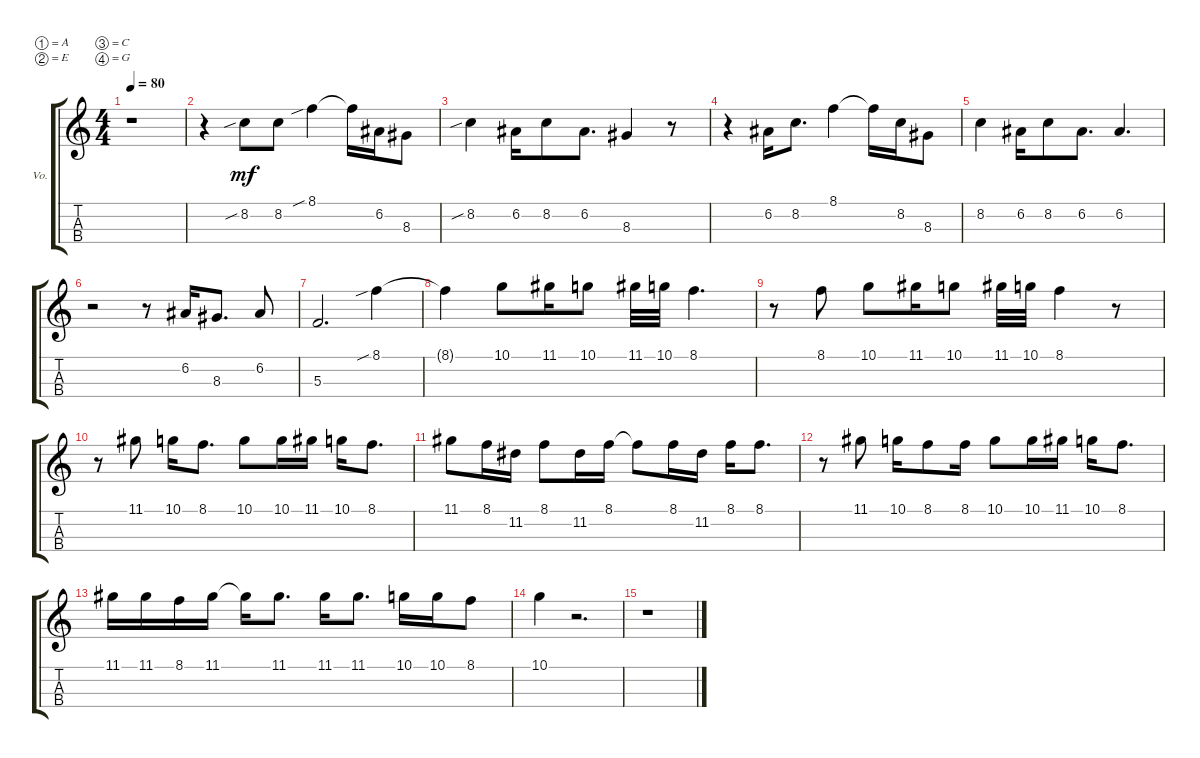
\bracketExtendMode groupsimilarinstruments
\firstSystemTrackNameOrientation horizontal
\otherSystemsTrackNameOrientation horizontal
\track ("Vocals" "Vo.") {instrument shamisen}
\staff {score tabs}
\tuning (A4 E4 C4 G4)
\ts (4 4)
\tempo 80
\clef g2
\scale
0.25
\ks c
r.1{dy mf} |
\scale
0.25 r.4 8.2{sib}.8 8.2.8 8.1{sib}.4 8.1{t}.16 6.2.16 8.3.8 |
\scale
0.25 8.2{sib}.4 6.2.16 8.2.8 6.2.8{d} 8.3.4 r.8 |
\scale
0.25 r.4 6.2.16 8.2.8{d} 8.1.4 8.1{t}.16 8.2.16 8.3.8 |
\scale
0.25 8.2.4 6.2.16 8.2.8 6.2.8{d} 6.2.4{d} |
\scale
0.25 r.2 r.8 6.2.16 8.3.8{d} 6.2.8 |
\scale
0.25 5.3.2{d} 8.1{sib}.4 |
\scale
0.25 8.1{t}.4 10.1.8 11.1.16 10.1.8 11.1.32 10.1.32 8.1.4{d} |
\scale
0.25 r.8 8.1.8 10.1.8 11.1.16 10.1.8 11.1.32 10.1.32 8.1.4 r.8 |
\scale
0.25 r.8 11.1.8 10.1.16 8.1.8{d} 10.1.8 10.1.16 11.1.16 10.1.16 8.1.8{d} |
\scale
0.25 11.1.8 8.1.16 11.2.16 8.1.8 11.2.16 8.1.16 8.1{t}.8 8.1.16 11.2.16 8.1.16 8.1.8{d} |
\scale
0.25 r.8 11.1.8 10.1.16 8.1.8 8.1.16 10.1.8 10.1.16 11.1.16 10.1.16 8.1.8{d} |
\scale
0.25 11.1.16 11.1.16 8.1.16 11.1.16 11.1{t}.16 11.1.8{d} 11.1.16 11.1.8{d} 10.1.16 10.1.16 8.1.8 |
\scale
0.25 10.1.4 r.2{d} |
\scale
0.25 r.1 |
\scale
0.25
